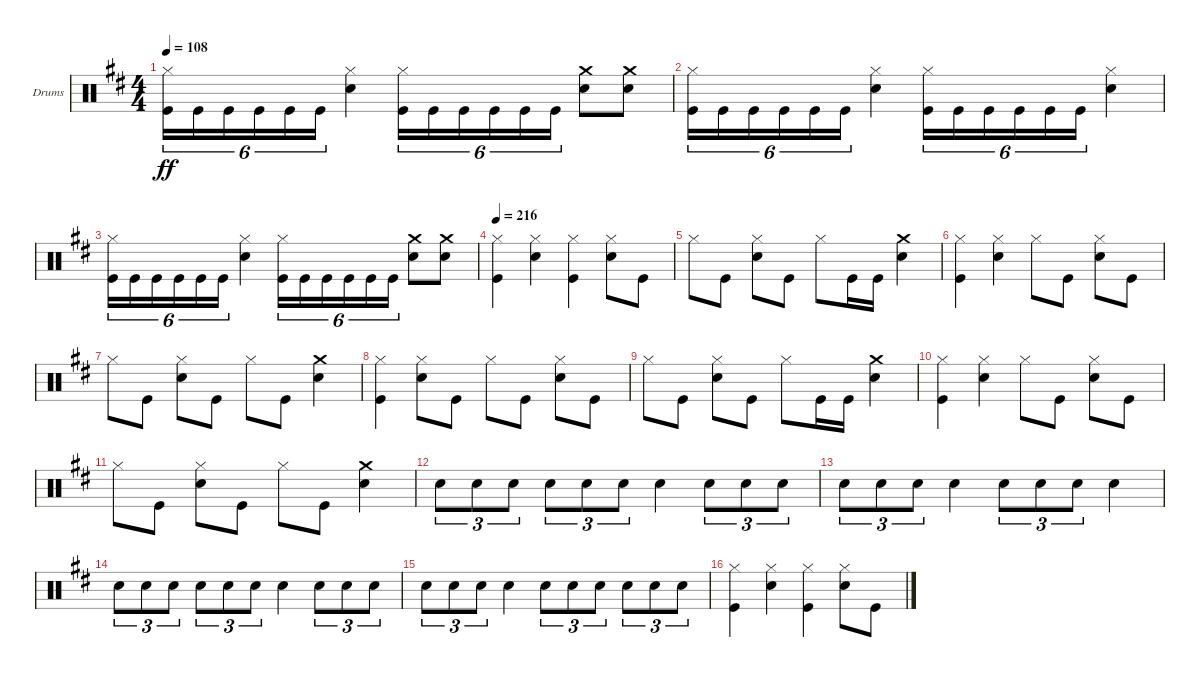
\bracketExtendMode groupsimilarinstruments
\firstSystemTrackNameOrientation horizontal
\otherSystemsTrackNameOrientation horizontal
\track ("Drumkit" "Drums") {instrument percussion}
\staff {score}
\articulation defaults
\ts (4 4)
\tempo 108
\clef neutral
\scale
1.05044
\ks d
("Hi-Hat (closed)" "Kick (hit)").16{tu (6 4) dy ff} "Kick (hit)".16{tu (6 4)} "Kick (hit)".16{tu (6 4)} "Kick (hit)".16{tu (6 4)} "Kick (hit)".16{tu (6 4)} "Kick (hit)".16{tu (6 4)} ("Hi-Hat (closed)" "Snare (hit) 2").4 ("Hi-Hat (closed)" "Kick (hit)").16{tu (6 4)} "Kick (hit)".16{tu (6 4)} "Kick (hit)".16{tu (6 4)} "Kick (hit)".16{tu (6 4)} "Kick (hit)".16{tu (6 4)} "Kick (hit)".16{tu (6 4)} ("Crash medium (hit)" "Snare (hit) 2").8 ("Crash medium (hit)" "Snare (hit) 2").8 |
\scale
0.949559 ("Hi-Hat (closed)" "Kick (hit)").16{tu (6 4)} "Kick (hit)".16{tu (6 4)} "Kick (hit)".16{tu (6 4)} "Kick (hit)".16{tu (6 4)} "Kick (hit)".16{tu (6 4)} "Kick (hit)".16{tu (6 4)} ("Hi-Hat (closed)" "Snare (hit) 2").4 ("Hi-Hat (closed)" "Kick (hit)").16{tu (6 4)} "Kick (hit)".16{tu (6 4)} "Kick (hit)".16{tu (6 4)} "Kick (hit)".16{tu (6 4)} "Kick (hit)".16{tu (6 4)} "Kick (hit)".16{tu (6 4)} ("Hi-Hat (closed)" "Snare (hit) 2").4 |
\scale
1.05044 ("Hi-Hat (closed)" "Kick (hit)").16{tu (6 4)} "Kick (hit)".16{tu (6 4)} "Kick (hit)".16{tu (6 4)} "Kick (hit)".16{tu (6 4)} "Kick (hit)".16{tu (6 4)} "Kick (hit)".16{tu (6 4)} ("Hi-Hat (closed)" "Snare (hit) 2").4 ("Hi-Hat (closed)" "Kick (hit)").16{tu (6 4)} "Kick (hit)".16{tu (6 4)} "Kick (hit)".16{tu (6 4)} "Kick (hit)".16{tu (6 4)} "Kick (hit)".16{tu (6 4)} "Kick (hit)".16{tu (6 4)} ("Crash medium (hit)" "Snare (hit) 2").8 ("Crash medium (hit)" "Snare (hit) 2").8 |
\tempo 216
\scale
0.949559 ("Hi-Hat (closed)" "Kick (hit)").4 ("Hi-Hat (closed)" "Snare (hit) 2").4 ("Hi-Hat (closed)" "Kick (hit)").4 ("Hi-Hat (closed)" "Snare (hit) 2").8 "Kick (hit)".8 |
\scale
1.05044 "Hi-Hat (closed)".8 "Kick (hit)".8 ("Hi-Hat (closed)" "Snare (hit) 2").8 "Kick (hit)".8 "Hi-Hat (closed)".8 "Kick (hit)".16 "Kick (hit)".16 ("Crash medium (hit)" "Snare (hit) 2").4 |
\scale
0.949559 ("Hi-Hat (closed)" "Kick (hit)").4 ("Hi-Hat (closed)" "Snare (hit) 2").4 "Hi-Hat (closed)".8 "Kick (hit)".8 ("Hi-Hat (closed)" "Snare (hit) 2").8 "Kick (hit)".8 |
\scale
1.05044 "Hi-Hat (closed)".8 "Kick (hit)".8 ("Hi-Hat (closed)" "Snare (hit) 2").8 "Kick (hit)".8 "Hi-Hat (closed)".8 "Kick (hit)".8 ("Crash medium (hit)" "Snare (hit) 2").4 |
\scale
0.949559 ("Hi-Hat (closed)" "Kick (hit)").4 ("Hi-Hat (closed)" "Snare (hit) 2").8 "Kick (hit)".8 "Hi-Hat (closed)".8 "Kick (hit)".8 ("Hi-Hat (closed)" "Snare (hit) 2").8 "Kick (hit)".8 |
\scale
1.05044 "Hi-Hat (closed)".8 "Kick (hit)".8 ("Hi-Hat (closed)" "Snare (hit) 2").8 "Kick (hit)".8 "Hi-Hat (closed)".8 "Kick (hit)".16 "Kick (hit)".16 ("Crash medium (hit)" "Snare (hit) 2").4 |
\scale
0.949559 ("Hi-Hat (closed)" "Kick (hit)").4 ("Hi-Hat (closed)" "Snare (hit) 2").4 "Hi-Hat (closed)".8 "Kick (hit)".8 ("Hi-Hat (closed)" "Snare (hit) 2").8 "Kick (hit)".8 |
\scale
1.05044 "Hi-Hat (closed)".8 "Kick (hit)".8 ("Hi-Hat (closed)" "Snare (hit) 2").8 "Kick (hit)".8 "Hi-Hat (closed)".8 "Kick (hit)".8 ("Crash medium (hit)" "Snare (hit) 2").4 |
\scale
0.949559 "Snare (hit) 2".8{tu (3 2)} "Snare (hit) 2".8{tu (3 2)} "Snare (hit) 2".8{tu (3 2)} "Snare (hit) 2".8{tu (3 2)} "Snare (hit) 2".8{tu (3 2)} "Snare (hit) 2".8{tu (3 2)} "Snare (hit) 2".4 "Snare (hit) 2".8{tu (3 2)} "Snare (hit) 2".8{tu (3 2)} "Snare (hit) 2".8{tu (3 2)} |
\scale
1.05044 "Snare (hit) 2".8{tu (3 2)} "Snare (hit) 2".8{tu (3 2)} "Snare (hit) 2".8{tu (3 2)} "Snare (hit) 2".4 "Snare (hit) 2".8{tu (3 2)} "Snare (hit) 2".8{tu (3 2)} "Snare (hit) 2".8{tu (3 2)} "Snare (hit) 2".4 |
\scale
0.949559 "Snare (hit) 2".8{tu (3 2)} "Snare (hit) 2".8{tu (3 2)} "Snare (hit) 2".8{tu (3 2)} "Snare (hit) 2".8{tu (3 2)} "Snare (hit) 2".8{tu (3 2)} "Snare (hit) 2".8{tu (3 2)} "Snare (hit) 2".4 "Snare (hit) 2".8{tu (3 2)} "Snare (hit) 2".8{tu (3 2)} "Snare (hit) 2".8{tu (3 2)} |
\scale
1.05044 "Snare (hit) 2".8{tu (3 2)} "Snare (hit) 2".8{tu (3 2)} "Snare (hit) 2".8{tu (3 2)} "Snare (hit) 2".4 "Snare (hit) 2".8{tu (3 2)} "Snare (hit) 2".8{tu (3 2)} "Snare (hit) 2".8{tu (3 2)} "Snare (hit) 2".8{tu (3 2)} "Snare (hit) 2".8{tu (3 2)} "Snare (hit) 2".8{tu (3 2)} |
\scale
0.949559 ("Hi-Hat (closed)" "Kick (hit)").4 ("Hi-Hat (closed)" "Snare (hit) 2").4 ("Hi-Hat (closed)" "Kick (hit)").4 ("Hi-Hat (closed)" "Snare (hit) 2").8 "Kick (hit)".8
